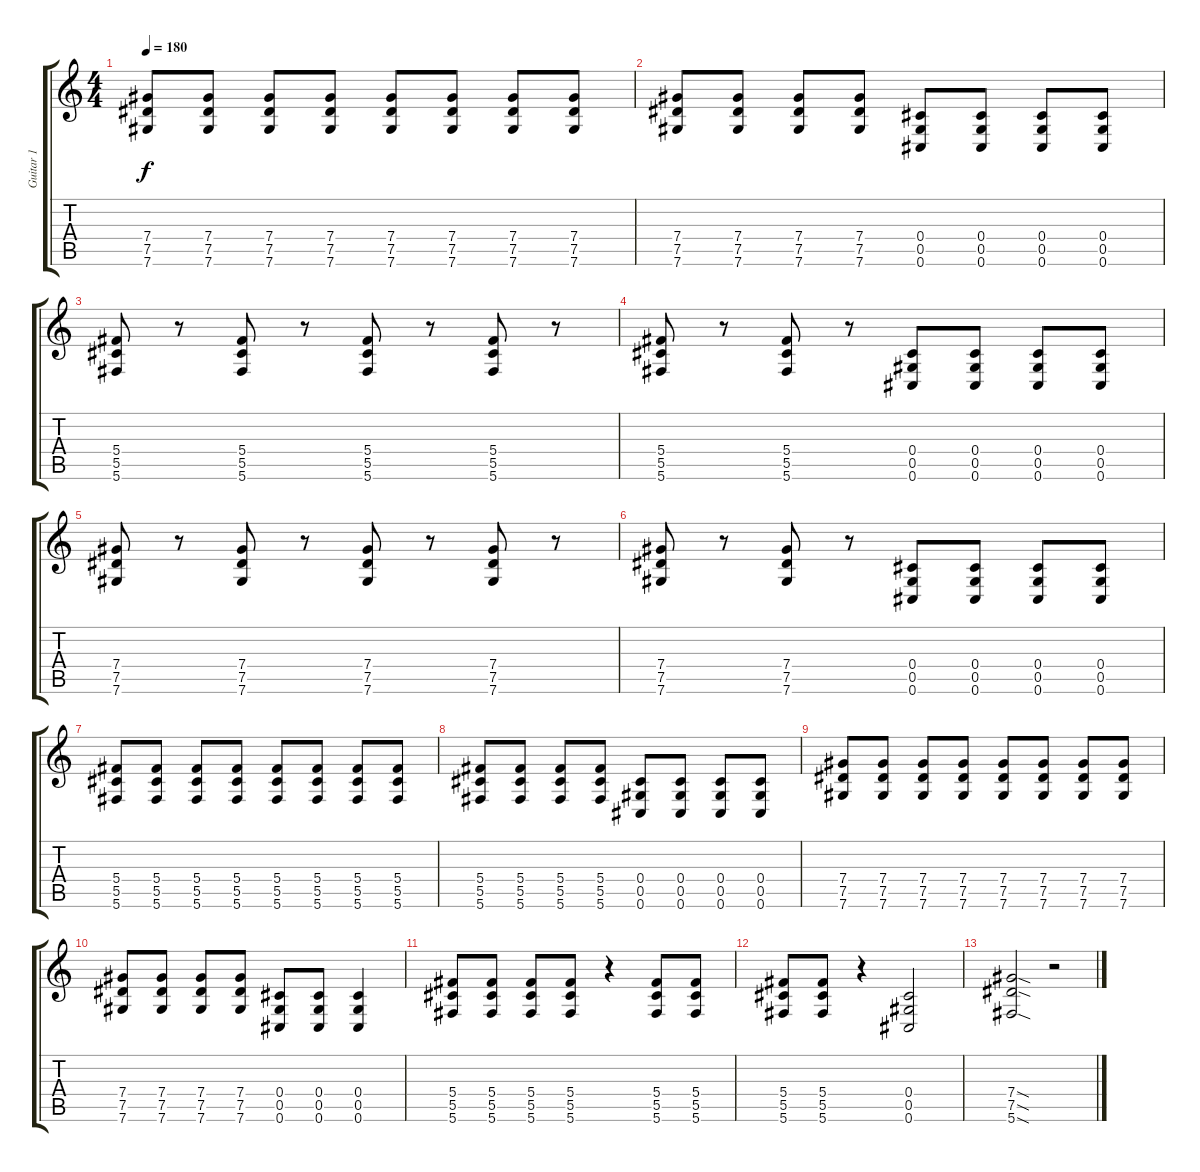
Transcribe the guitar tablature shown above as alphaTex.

\track ("Guitar 1" "Guitar 1") {instrument distortionguitar}
\staff {score tabs}
\tuning (Eb4 Bb3 Gb3 Db3 Ab2 Db2) {hide}
\ts (4 4)
\tempo 180
\clef g2
\ks c
(7.4 7.5 7.6).8{dy f} (7.4 7.5 7.6).8 (7.4 7.5 7.6).8 (7.4 7.5 7.6).8 (7.4 7.5 7.6).8 (7.4 7.5 7.6).8 (7.4 7.5 7.6).8 (7.4 7.5 7.6).8 |
(7.4 7.5 7.6).8 (7.4 7.5 7.6).8 (7.4 7.5 7.6).8 (7.4 7.5 7.6).8 (0.4 0.5 0.6).8 (0.4 0.5 0.6).8 (0.4 0.5 0.6).8 (0.4 0.5 0.6).8 |
(5.4 5.5 5.6).8 r.8 (5.4 5.5 5.6).8 r.8 (5.4 5.5 5.6).8 r.8 (5.4 5.5 5.6).8 r.8 |
(5.4 5.5 5.6).8 r.8 (5.4 5.5 5.6).8 r.8 (0.4 0.5 0.6).8 (0.4 0.5 0.6).8 (0.4 0.5 0.6).8 (0.4 0.5 0.6).8 |
(7.4 7.5 7.6).8 r.8 (7.4 7.5 7.6).8 r.8 (7.4 7.5 7.6).8 r.8 (7.4 7.5 7.6).8 r.8 |
(7.4 7.5 7.6).8 r.8 (7.4 7.5 7.6).8 r.8 (0.4 0.5 0.6).8 (0.4 0.5 0.6).8 (0.4 0.5 0.6).8 (0.4 0.5 0.6).8 |
(5.4 5.5 5.6).8 (5.4 5.5 5.6).8 (5.4 5.5 5.6).8 (5.4 5.5 5.6).8 (5.4 5.5 5.6).8 (5.4 5.5 5.6).8 (5.4 5.5 5.6).8 (5.4 5.5 5.6).8 |
(5.4 5.5 5.6).8 (5.4 5.5 5.6).8 (5.4 5.5 5.6).8 (5.4 5.5 5.6).8 (0.4 0.5 0.6).8 (0.4 0.5 0.6).8 (0.4 0.5 0.6).8 (0.4 0.5 0.6).8 |
(7.4 7.5 7.6).8 (7.4 7.5 7.6).8 (7.4 7.5 7.6).8 (7.4 7.5 7.6).8 (7.4 7.5 7.6).8 (7.4 7.5 7.6).8 (7.4 7.5 7.6).8 (7.4 7.5 7.6).8 |
(7.4 7.5 7.6).8 (7.4 7.5 7.6).8 (7.4 7.5 7.6).8 (7.4 7.5 7.6).8 (0.4 0.5 0.6).8 (0.4 0.5 0.6).8 (0.4 0.5 0.6).4 |
(5.4 5.5 5.6).8 (5.4 5.5 5.6).8 (5.4 5.5 5.6).8 (5.4 5.5 5.6).8 r.4 (5.4 5.5 5.6).8 (5.4 5.5 5.6).8 |
(5.4 5.5 5.6).8 (5.4 5.5 5.6).8 r.4 (0.4 0.5 0.6).2 |
(7.4{sod} 7.5{sod} 5.6{sod}).2 r.2
